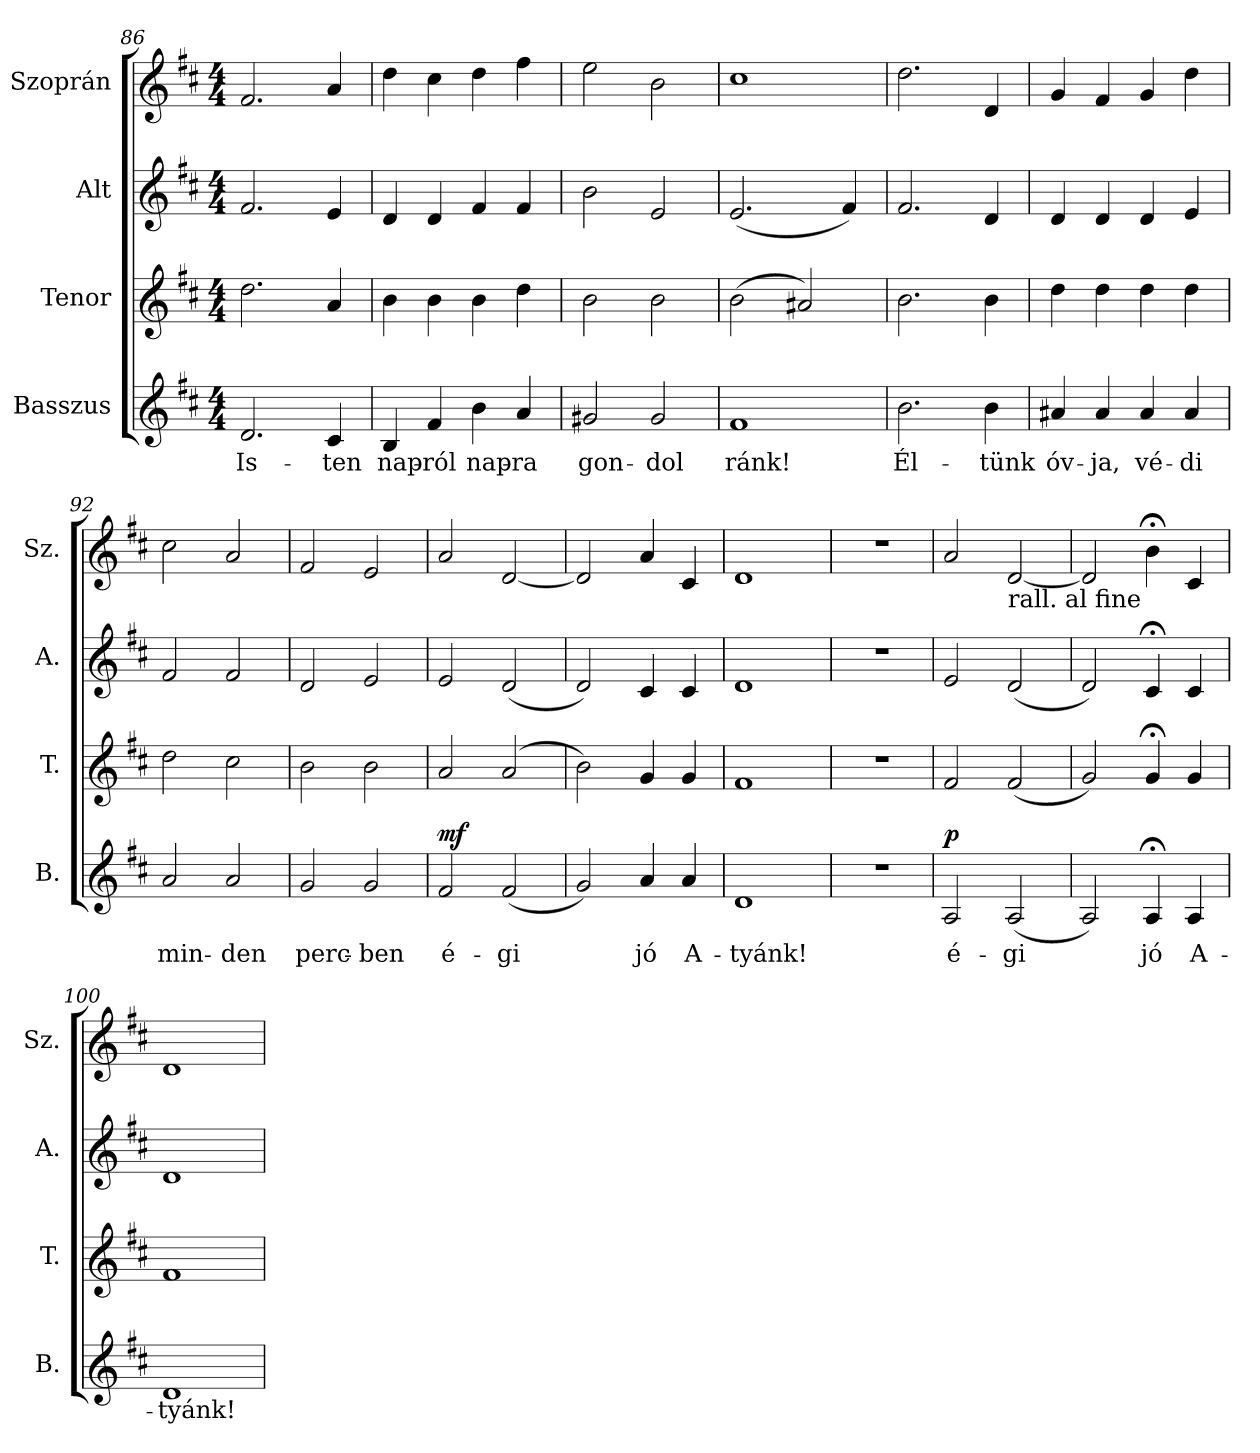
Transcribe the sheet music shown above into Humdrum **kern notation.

**kern	**text	**dynam	**kern	**kern	**kern
*part4	*part4	*part4	*part3	*part2	*part1
*staff4	*staff4	*staff4	*staff3	*staff2	*staff1
*I"Basszus	*	*	*I"Tenor	*I"Alt	*I"Szoprán
*I'B.	*	*	*I'T.	*I'A.	*I'Sz.
*clefG2	*	*	*clefG2	*clefG2	*clefG2
*k[f#c#]	*	*	*k[f#c#]	*k[f#c#]	*k[f#c#]
*M4/4	*	*	*M4/4	*M4/4	*M4/4
=86	=86	=86	=86	=86	=86
2.d/	Is-	.	2.dd\	2.f#/	2.f#/
4c#/	-ten	.	4a/	4e/	4a/
=87	=87	=87	=87	=87	=87
4B/	nap-	.	4b\	4d/	4dd\
4f#/	-ról	.	4b\	4d/	4cc#\
4b\	nap-	.	4b\	4f#/	4dd\
4a/	-ra	.	4dd\	4f#/	4ff#\
=88	=88	=88	=88	=88	=88
2g#X/	gon-	.	2b\	2b\	2ee\
2g#/	-dol	.	2b\	2e/	2b\
=89	=89	=89	=89	=89	=89
1f#	ránk!	.	(2b\	(2.e/	1cc#
.	.	.	2a#X/)	.	.
.	.	.	.	4f#/)	.
!!LO:PB:g=z
=90	=90	=90	=90	=90	=90
2.b\	Él-	.	2.b\	2.f#/	2.dd\
4b\	-tünk	.	4b\	4d/	4d/
=91	=91	=91	=91	=91	=91
4a#X/	óv-	.	4dd\	4d/	4g/
4a#/	-ja,	.	4dd\	4d/	4f#/
4a#/	vé-	.	4dd\	4d/	4g/
4a#/	-di	.	4dd\	4e/	4dd\
=92	=92	=92	=92	=92	=92
2a/	min-	.	2dd\	2f#/	2cc#\
2a/	-den	.	2cc#\	2f#/	2a/
=93	=93	=93	=93	=93	=93
2g/	perc-	.	2b\	2d/	2f#/
2g/	-ben	.	2b\	2e/	2e/
=94	=94	=94	=94	=94	=94
!	!	!LO:DY:a	!	!	!
2f#/	é-	mf	2a/	2e/	2a/
(2f#/	-gi	.	(2a/	(>2d/	[2d/
=95	=95	=95	=95	=95	=95
2g/)	.	.	2b\)	2d/)	2d/]
4a/	jó	.	4g/	4c#/	4a/
4a/	A-	.	4g/	4c#/	4c#/
=96	=96	=96	=96	=96	=96
1d	-tyánk!	.	1f#	1d	1d
=97	=97	=97	=97	=97	=97
1r	.	.	1r	1r	1r
!!LO:LB:g=z
=98	=98	=98	=98	=98	=98
!	!	!LO:DY:a	!	!	!
2A/	é-	p	2f#/	2e/	2a/
!	!	!	!	!	!LO:TX:b:t=rall. al fine
(2A/	-gi	.	(2f#/	(>2d/	[2d/
=99	=99	=99	=99	=99	=99
2A/)	.	.	2g/)	2d/)	2d/]
4A;</	jó	.	4g;</	4c#;</	4b;<\
4A/	A-	.	4g/	4c#/	4c#/
=100	=100	=100	=100	=100	=100
1d	-tyánk!	.	1f#	1d	1d
=	=	=	=	=	=
*-	*-	*-	*-	*-	*-
